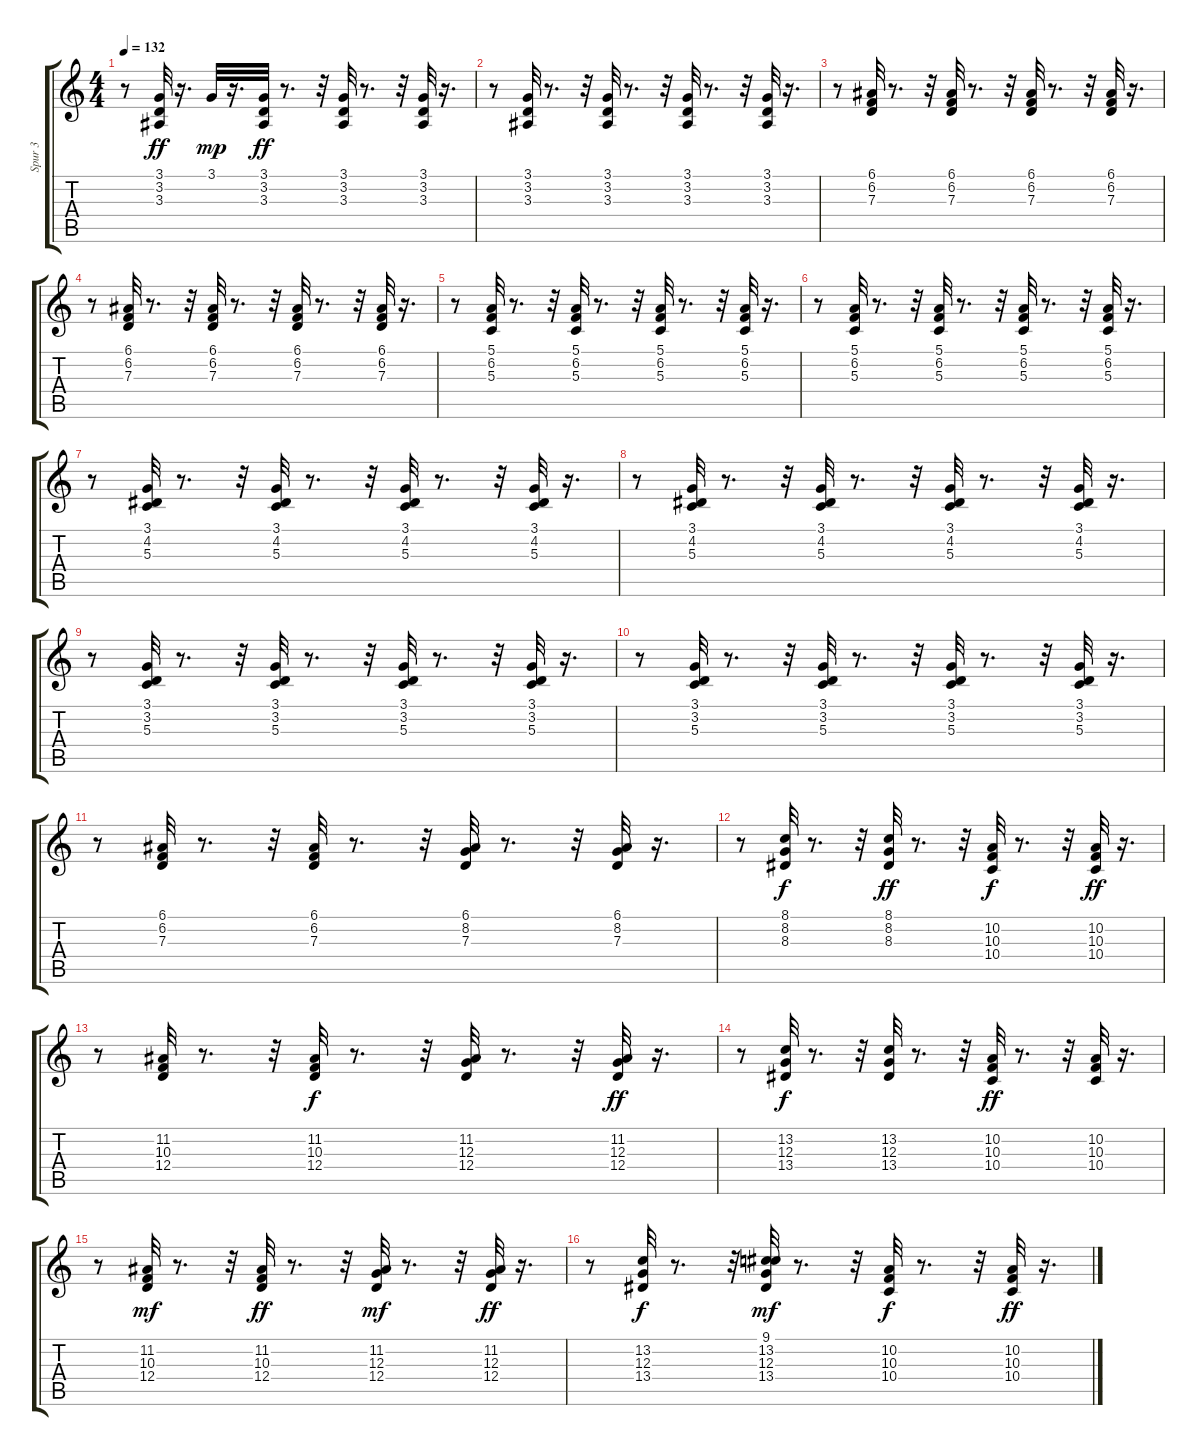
\track ("Spur 3" "Spur 3") {instrument electricgrandpiano}
\staff {score tabs}
\tuning (E4 B3 G3 D3 A2 E2) {hide}
\ts (4 4)
\tempo 132
\clef g2
\ks c
r.8{dy ff} (3.1 3.2 3.3).32 r.16{d} 3.1.32{dy mp} r.16{d} (3.1 3.2 3.3).32{dy ff} r.8{d} r.32 (3.1 3.2 3.3).32 r.8{d} r.32 (3.1 3.2 3.3).32 r.16{d} |
r.8 (3.1 3.2 3.3).32 r.8{d} r.32 (3.1 3.2 3.3).32 r.8{d} r.32 (3.1 3.2 3.3).32 r.8{d} r.32 (3.1 3.2 3.3).32 r.16{d} |
r.8 (6.1 6.2 7.3).32 r.8{d} r.32 (6.1 6.2 7.3).32 r.8{d} r.32 (6.1 6.2 7.3).32 r.8{d} r.32 (6.1 6.2 7.3).32 r.16{d} |
r.8 (6.1 6.2 7.3).32 r.8{d} r.32 (6.1 6.2 7.3).32 r.8{d} r.32 (6.1 6.2 7.3).32 r.8{d} r.32 (6.1 6.2 7.3).32 r.16{d} |
r.8 (5.1 6.2 5.3).32 r.8{d} r.32 (5.1 6.2 5.3).32 r.8{d} r.32 (5.1 6.2 5.3).32 r.8{d} r.32 (5.1 6.2 5.3).32 r.16{d} |
r.8 (5.1 6.2 5.3).32 r.8{d} r.32 (5.1 6.2 5.3).32 r.8{d} r.32 (5.1 6.2 5.3).32 r.8{d} r.32 (5.1 6.2 5.3).32 r.16{d} |
r.8 (3.1 4.2 5.3).32 r.8{d} r.32 (3.1 4.2 5.3).32 r.8{d} r.32 (3.1 4.2 5.3).32 r.8{d} r.32 (3.1 4.2 5.3).32 r.16{d} |
r.8 (3.1 4.2 5.3).32 r.8{d} r.32 (3.1 4.2 5.3).32 r.8{d} r.32 (3.1 4.2 5.3).32 r.8{d} r.32 (3.1 4.2 5.3).32 r.16{d} |
r.8 (3.1 3.2 5.3).32 r.8{d} r.32 (3.1 3.2 5.3).32 r.8{d} r.32 (3.1 3.2 5.3).32 r.8{d} r.32 (3.1 3.2 5.3).32 r.16{d} |
r.8 (3.1 3.2 5.3).32 r.8{d} r.32 (3.1 3.2 5.3).32 r.8{d} r.32 (3.1 3.2 5.3).32 r.8{d} r.32 (3.1 3.2 5.3).32 r.16{d} |
r.8 (6.1 6.2 7.3).32 r.8{d} r.32 (6.1 6.2 7.3).32 r.8{d} r.32 (6.1 8.2 7.3).32 r.8{d} r.32 (6.1 8.2 7.3).32 r.16{d} |
r.8 (8.1 8.2 8.3).32{dy f} r.8{d} r.32 (8.1 8.2 8.3).32{dy ff} r.8{d} r.32 (10.2 10.3 10.4).32{dy f} r.8{d} r.32 (10.2 10.3 10.4).32{dy ff} r.16{d} |
r.8 (11.2 10.3 12.4).32 r.8{d} r.32 (11.2 10.3 12.4).32{dy f} r.8{d} r.32 (11.2 12.3 12.4).32 r.8{d} r.32 (11.2 12.3 12.4).32{dy ff} r.16{d} |
r.8 (13.2 12.3 13.4).32{dy f} r.8{d} r.32 (13.2 12.3 13.4).32 r.8{d} r.32 (10.2 10.3 10.4).32{dy ff} r.8{d} r.32 (10.2 10.3 10.4).32 r.16{d} |
r.8 (11.2 10.3 12.4).32{dy mf} r.8{d} r.32 (11.2 10.3 12.4).32{dy ff} r.8{d} r.32 (11.2 12.3 12.4).32{dy mf} r.8{d} r.32 (11.2 12.3 12.4).32{dy ff} r.16{d} |
r.8 (13.2 12.3 13.4).32{dy f} r.8{d} r.32 (9.1 13.2 12.3 13.4).32{dy mf} r.8{d} r.32 (10.2 10.3 10.4).32{dy f} r.8{d} r.32 (10.2 10.3 10.4).32{dy ff} r.16{d}
